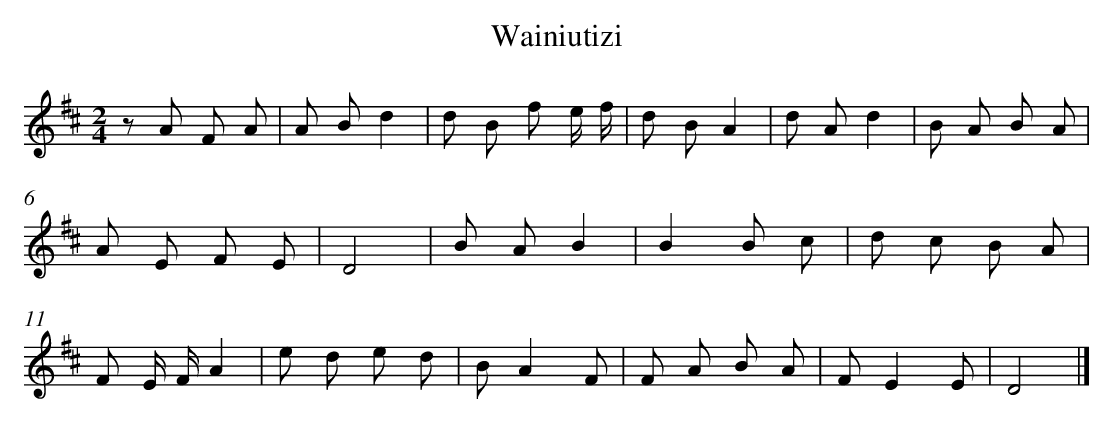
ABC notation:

X:1
T: Wainiutizi
L: 1/8
M: 2/4
K: D
z A F A [I:setbarnb 1]|
A Bd2 |
d B f e/ f/ |
d BA2 |
d Ad2 |
B A B A |
A E F E |
D4 |
B AB2 |
B2B c |
d c B A |
F E/ F/A2 |
e d e d |
BA2F |
F A B A |
FE2E |
D4 |]
